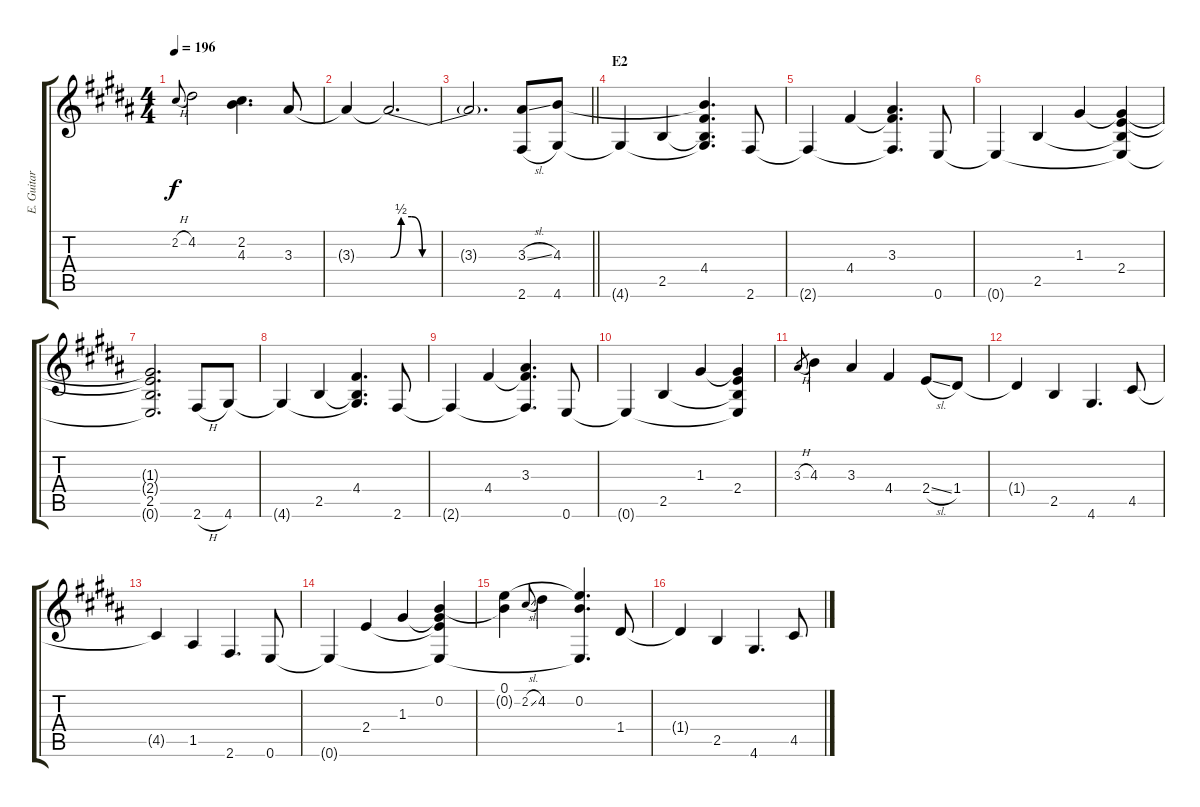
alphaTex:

\track ("E. Guitar III" "E. Guitar ") {instrument overdrivenguitar}
\staff {score tabs}
\tuning (E4 B3 G3 D3 A2 E2) {hide}
\ts (4 4)
\tempo 196
\clef g2
\ks b
2.2{h}.8{gr onbeat dy f} 4.2.2 (2.2 4.3).4{d} 3.3.8 |
3.3{t}.4 3.3{be (custom 0 0 5 2 10 2 15 0 30 0 60 0) t}.2{d} |
\barLineRight lightlight
3.3{t}.2{d} (3.3{sl} 2.6{h}).8 (4.3 4.6).8 |
\section ("" "E2")
4.6{t}.4 2.5.4 (4.3{t} 4.4 2.5{t} 4.6{t}).4{d} 2.6.8 |
2.6{t}.4 4.4.4 (3.3 4.4{t} 2.6{t}).4{d} 0.6.8 |
0.6{t}.4 2.5.4 1.3.4 (1.3{t} 2.4 2.5{t} 0.6{t}).4 |
(1.3{t} 2.4{t} 2.5 0.6{t}).2{d} 2.6{h}.8 4.6.8 |
4.6{t}.4 2.5.4 (4.4 2.5{t} 4.6{t}).4{d} 2.6.8 |
2.6{t}.4 4.4.4 (3.3 4.4{t} 2.6{t}).4{d} 0.6.8 |
0.6{t}.4 2.5.4 1.3.4 (1.3{t} 2.4 2.5{t} 0.6{t}).4 |
3.3{h}.8{gr} 4.3.4 3.3.4 4.4.4 2.4{sl}.8 1.4.8 |
1.4{t}.4 2.5.4 4.6.4{d} 4.5.8 |
4.5{t}.4 1.5.4 2.6.4{d} 0.6.8 |
0.6{t}.4 2.4.4 1.3.4 (0.2 1.3{t} 2.4{t} 0.6{t}).4 |
(0.1 0.2{t}).4 2.2{sl}.8{gr onbeat} 4.2.4 (0.1{t} 0.2 0.6{t}).4{d} 1.4.8 |
1.4{t}.4 2.5.4 4.6.4{d} 4.5.8
